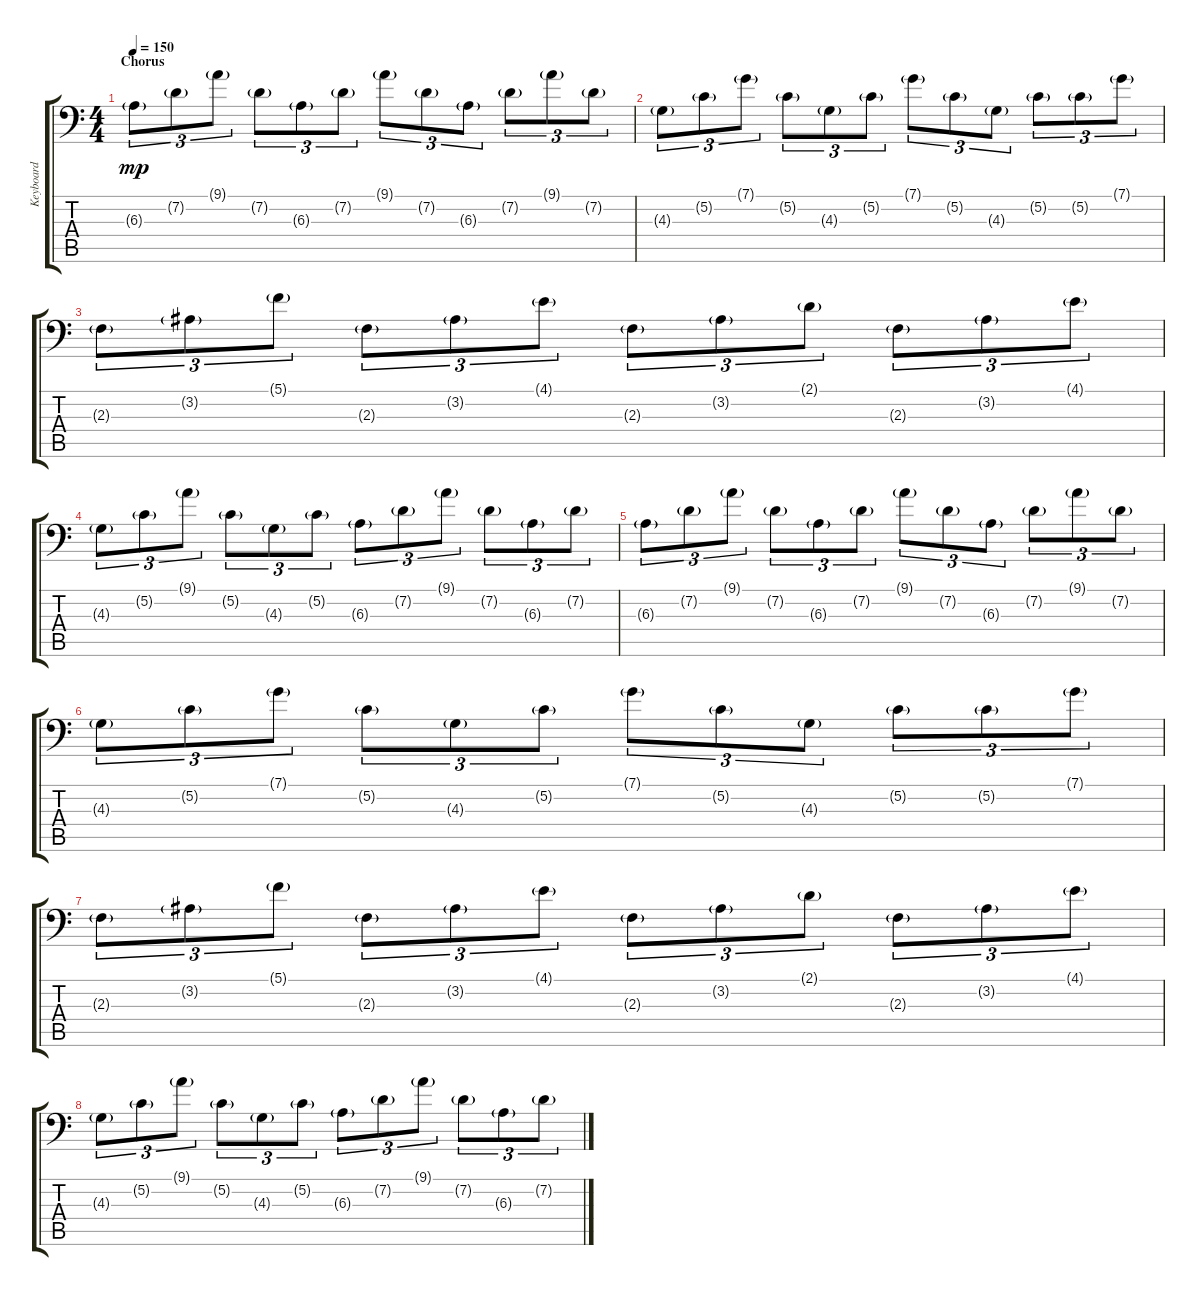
\track ("Keyboard" "Keyboard") {instrument lead2sawtooth}
\staff {score tabs}
\tuning (C4 G3 Eb3 Bb2 F2 Bb1) {hide}
\ts (4 4)
\section ("" "Chorus")
\tempo 150
\clef f4
\ks c
6.3{g}.8{tu (3 2) dy mp} 7.2{g}.8{tu (3 2)} 9.1{g}.8{tu (3 2)} 7.2{g}.8{tu (3 2)} 6.3{g}.8{tu (3 2)} 7.2{g}.8{tu (3 2)} 9.1{g}.8{tu (3 2)} 7.2{g}.8{tu (3 2)} 6.3{g}.8{tu (3 2)} 7.2{g}.8{tu (3 2)} 9.1{g}.8{tu (3 2)} 7.2{g}.8{tu (3 2)} |
4.3{g}.8{tu (3 2)} 5.2{g}.8{tu (3 2)} 7.1{g}.8{tu (3 2)} 5.2{g}.8{tu (3 2)} 4.3{g}.8{tu (3 2)} 5.2{g}.8{tu (3 2)} 7.1{g}.8{tu (3 2)} 5.2{g}.8{tu (3 2)} 4.3{g}.8{tu (3 2)} 5.2{g}.8{tu (3 2)} 5.2{g}.8{tu (3 2)} 7.1{g}.8{tu (3 2)} |
2.3{g}.8{tu (3 2)} 3.2{g}.8{tu (3 2)} 5.1{g}.8{tu (3 2)} 2.3{g}.8{tu (3 2)} 3.2{g}.8{tu (3 2)} 4.1{g}.8{tu (3 2)} 2.3{g}.8{tu (3 2)} 3.2{g}.8{tu (3 2)} 2.1{g}.8{tu (3 2)} 2.3{g}.8{tu (3 2)} 3.2{g}.8{tu (3 2)} 4.1{g}.8{tu (3 2)} |
4.3{g}.8{tu (3 2)} 5.2{g}.8{tu (3 2)} 9.1{g}.8{tu (3 2)} 5.2{g}.8{tu (3 2)} 4.3{g}.8{tu (3 2)} 5.2{g}.8{tu (3 2)} 6.3{g}.8{tu (3 2)} 7.2{g}.8{tu (3 2)} 9.1{g}.8{tu (3 2)} 7.2{g}.8{tu (3 2)} 6.3{g}.8{tu (3 2)} 7.2{g}.8{tu (3 2)} |
6.3{g}.8{tu (3 2)} 7.2{g}.8{tu (3 2)} 9.1{g}.8{tu (3 2)} 7.2{g}.8{tu (3 2)} 6.3{g}.8{tu (3 2)} 7.2{g}.8{tu (3 2)} 9.1{g}.8{tu (3 2)} 7.2{g}.8{tu (3 2)} 6.3{g}.8{tu (3 2)} 7.2{g}.8{tu (3 2)} 9.1{g}.8{tu (3 2)} 7.2{g}.8{tu (3 2)} |
4.3{g}.8{tu (3 2)} 5.2{g}.8{tu (3 2)} 7.1{g}.8{tu (3 2)} 5.2{g}.8{tu (3 2)} 4.3{g}.8{tu (3 2)} 5.2{g}.8{tu (3 2)} 7.1{g}.8{tu (3 2)} 5.2{g}.8{tu (3 2)} 4.3{g}.8{tu (3 2)} 5.2{g}.8{tu (3 2)} 5.2{g}.8{tu (3 2)} 7.1{g}.8{tu (3 2)} |
2.3{g}.8{tu (3 2)} 3.2{g}.8{tu (3 2)} 5.1{g}.8{tu (3 2)} 2.3{g}.8{tu (3 2)} 3.2{g}.8{tu (3 2)} 4.1{g}.8{tu (3 2)} 2.3{g}.8{tu (3 2)} 3.2{g}.8{tu (3 2)} 2.1{g}.8{tu (3 2)} 2.3{g}.8{tu (3 2)} 3.2{g}.8{tu (3 2)} 4.1{g}.8{tu (3 2)} |
4.3{g}.8{tu (3 2)} 5.2{g}.8{tu (3 2)} 9.1{g}.8{tu (3 2)} 5.2{g}.8{tu (3 2)} 4.3{g}.8{tu (3 2)} 5.2{g}.8{tu (3 2)} 6.3{g}.8{tu (3 2)} 7.2{g}.8{tu (3 2)} 9.1{g}.8{tu (3 2)} 7.2{g}.8{tu (3 2)} 6.3{g}.8{tu (3 2)} 7.2{g}.8{tu (3 2)}
